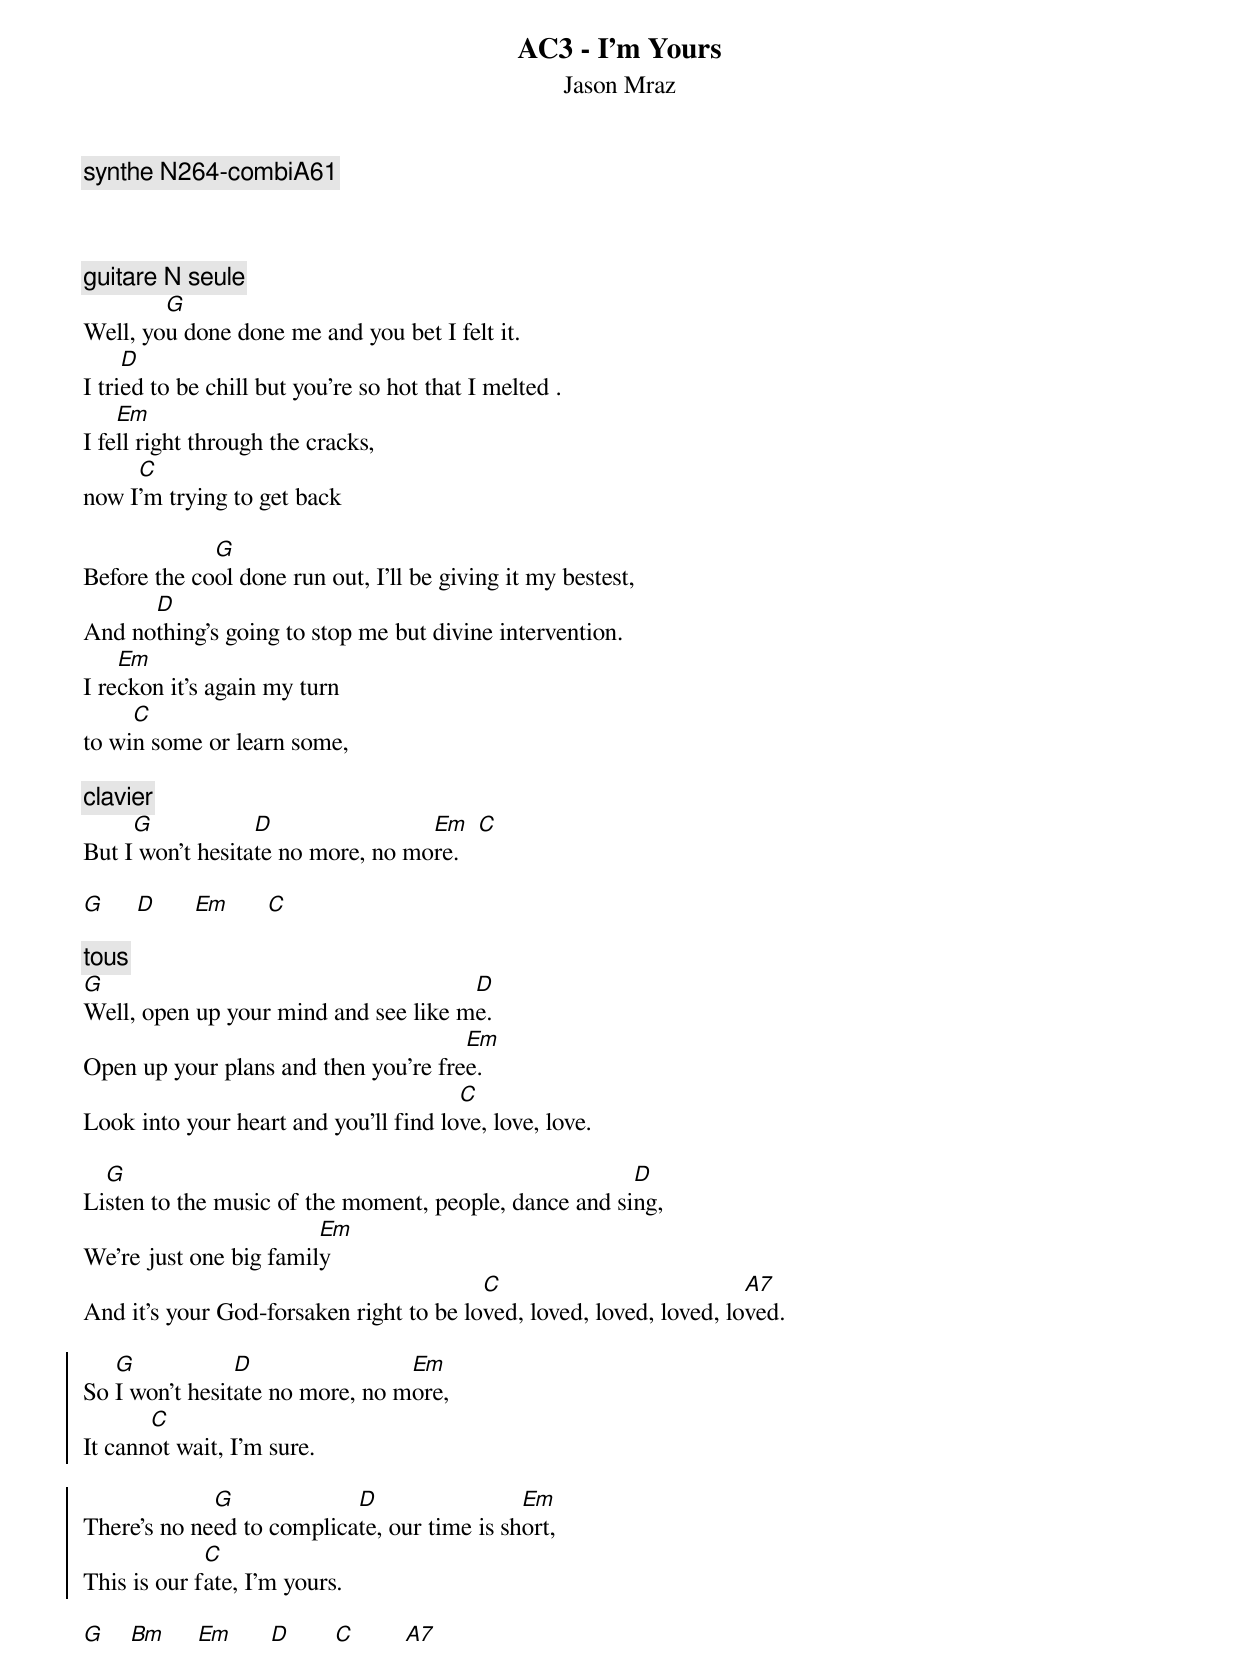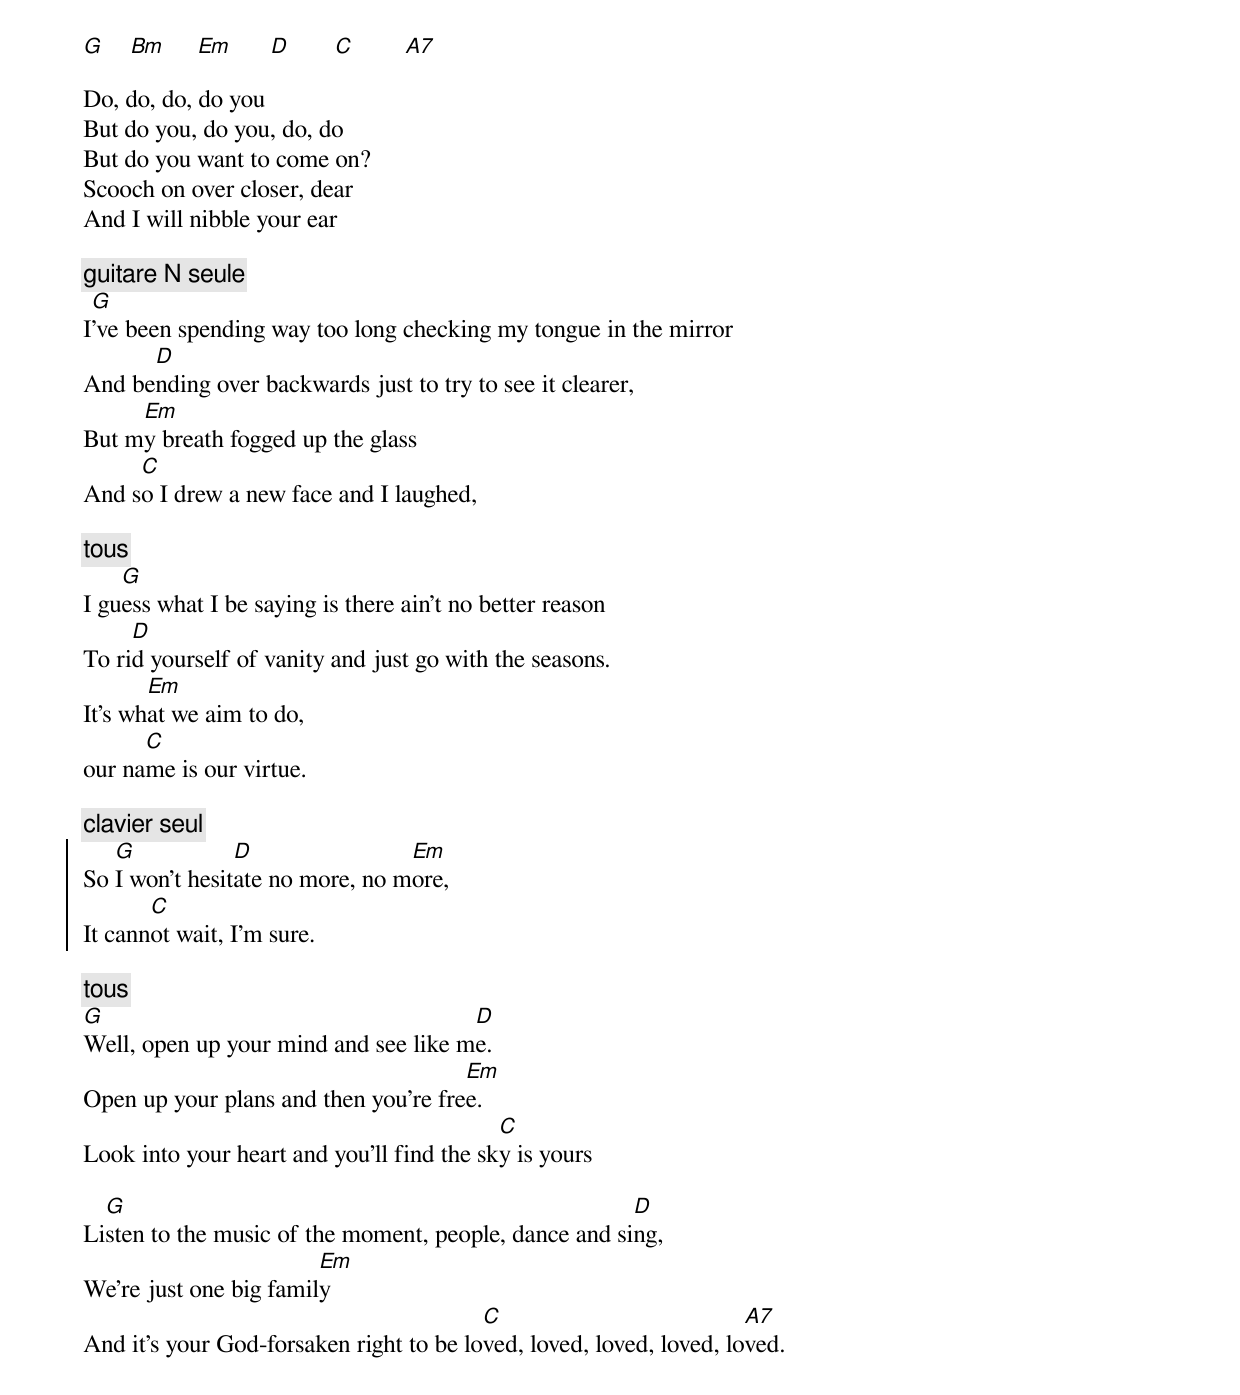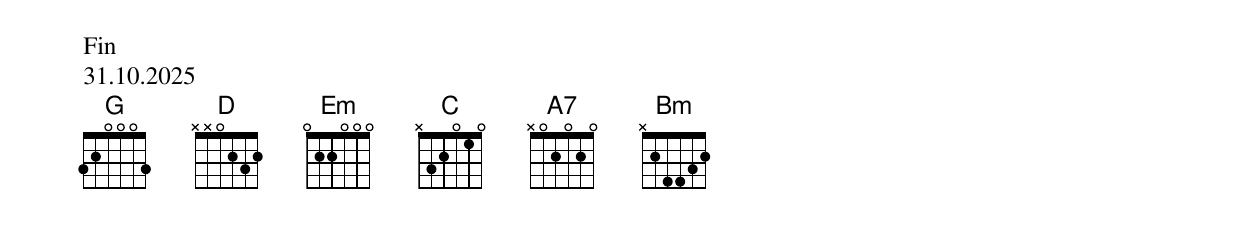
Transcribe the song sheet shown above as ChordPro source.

{t:AC3 - I’m Yours}
 {st:Jason Mraz}
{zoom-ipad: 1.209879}
{c:synthe N264-combiA61}



{c:guitare N seule}
Well, yo[G]u done done me and you bet I felt it.
I tri[D]ed to be chill but you're so hot that I melted .
I fe[Em]ll right through the cracks,
now I[C]'m trying to get back

Before the co[G]ol done run out, I'll be giving it my bestest,
And no[D]thing's going to stop me but divine intervention.
I re[Em]ckon it's again my turn
to wi[C]n some or learn some,

{c:clavier}
But I[G] won't hesita[D]te no more, no mo[Em]re.   [C]

[G]     [D]      [Em]      [C]

{c:tous}
[G]Well, open up your mind and see like m[D]e.
Open up your plans and then you're fre[Em]e.
Look into your heart and you'll find lo[C]ve, love, love.

Li[G]sten to the music of the moment, people, dance and si[D]ng,
We're just one big famil[Em]y
And it's your God-forsaken right to be lo[C]ved, loved, loved, loved, lo[A7]ved.

{soc}
So [G]I won't hesit[D]ate no more, no m[Em]ore,
It cann[C]ot wait, I'm sure.

There's no ne[G]ed to complica[D]te, our time is sh[Em]ort,
This is our f[C]ate, I'm yours.
{eoc}

[G]    [Bm]     [Em]      [D]       [C]        [A7]

[G]    [Bm]     [Em]      [D]       [C]        [A7]

Do, do, do, do you
But do you, do you, do, do
But do you want to come on?
Scooch on over closer, dear
And I will nibble your ear

{c:guitare N seule}
I[G]'ve been spending way too long checking my tongue in the mirror
And be[D]nding over backwards just to try to see it clearer,
But m[Em]y breath fogged up the glass
And s[C]o I drew a new face and I laughed,

{c:tous}
I gu[G]ess what I be saying is there ain't no better reason
To ri[D]d yourself of vanity and just go with the seasons.
It's wh[Em]at we aim to do,
our na[C]me is our virtue.

{c:clavier seul}
{soc}
So [G]I won't hesit[D]ate no more, no m[Em]ore,
It cann[C]ot wait, I'm sure.
{eoc}

{c:tous}
[G]Well, open up your mind and see like m[D]e.
Open up your plans and then you're fre[Em]e.
Look into your heart and you'll find the sk[C]y is yours

Li[G]sten to the music of the moment, people, dance and si[D]ng,
We're just one big famil[Em]y
And it's your God-forsaken right to be lo[C]ved, loved, loved, loved, lo[A7]ved.






Fin
31.10.2025
